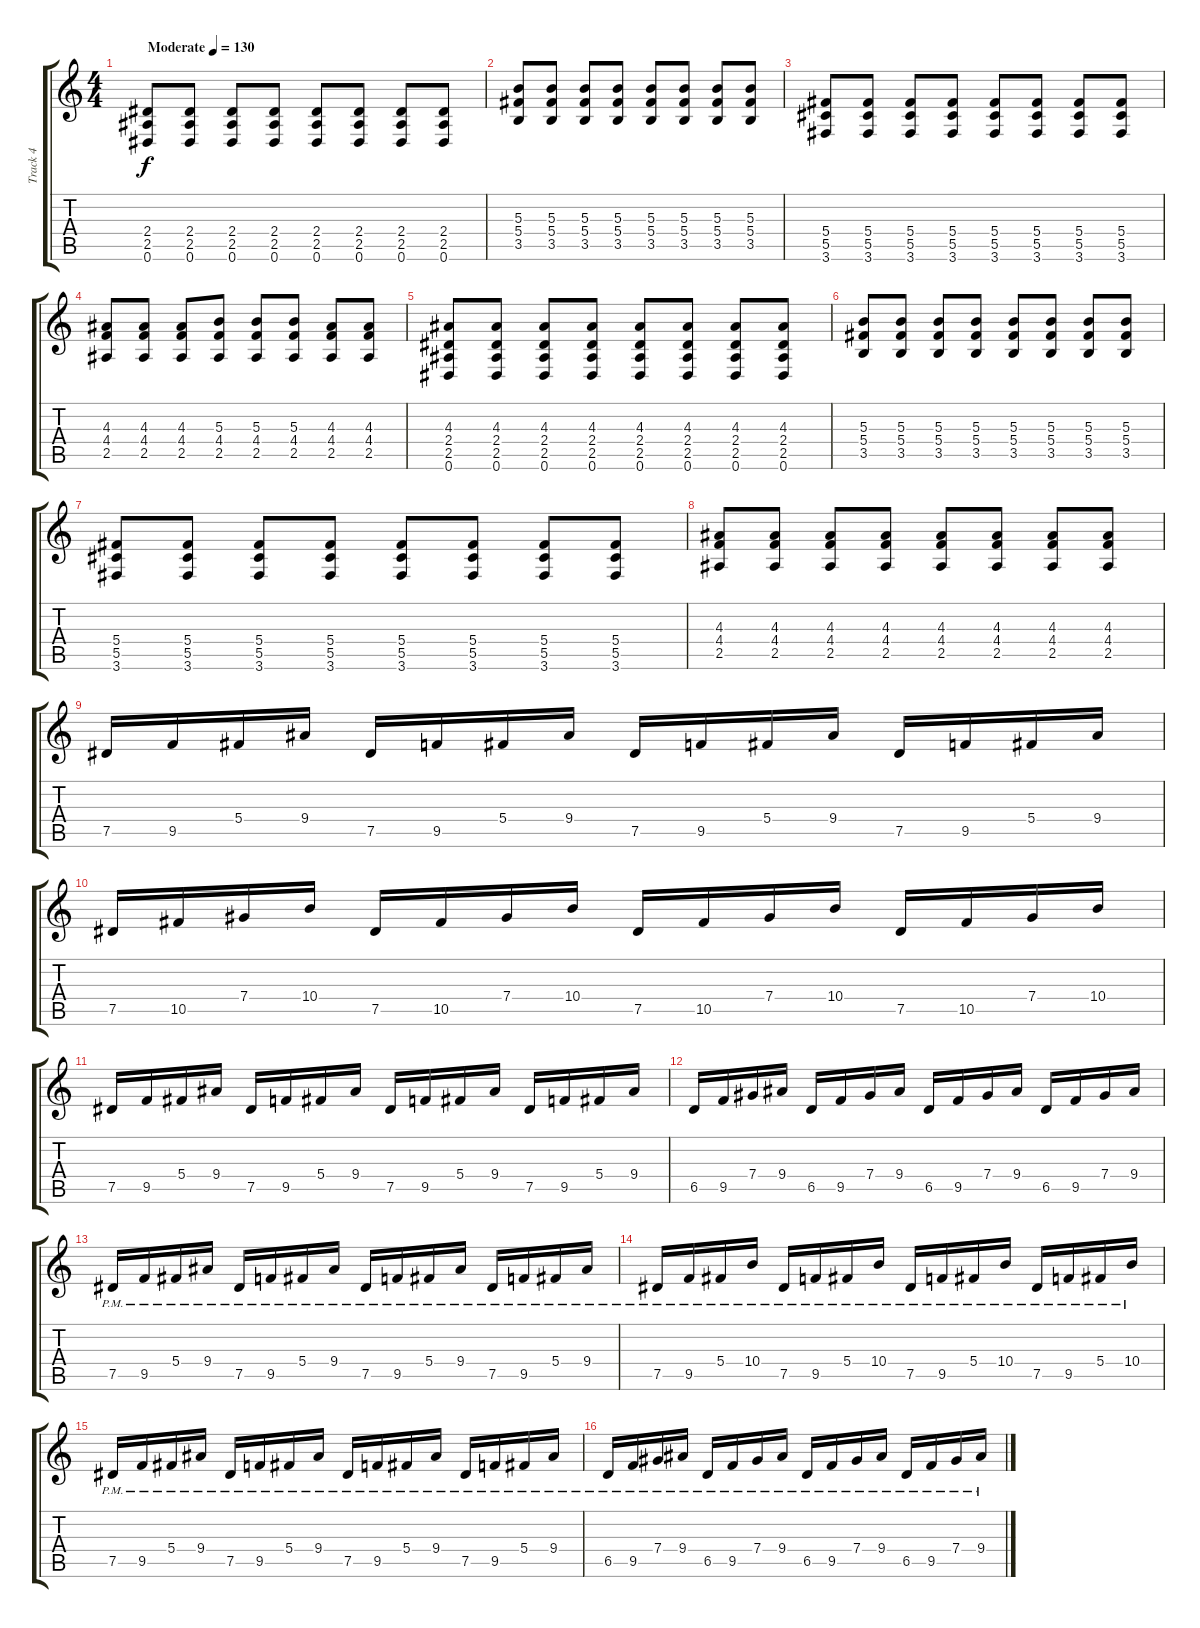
\track ("Track 4" "Track 4") {instrument distortionguitar}
\staff {score tabs}
\tuning (Eb4 Bb3 Gb3 Db3 Ab2 Eb2) {hide}
\ts (4 4)
\tempo (130 "Moderate")
\clef g2
\ks c
(2.4 2.5 0.6).8{dy f instrument distortionguitar} (2.4 2.5 0.6).8 (2.4 2.5 0.6).8 (2.4 2.5 0.6).8 (2.4 2.5 0.6).8 (2.4 2.5 0.6).8 (2.4 2.5 0.6).8 (2.4 2.5 0.6).8 |
(5.3 5.4 3.5).8 (5.3 5.4 3.5).8 (5.3 5.4 3.5).8 (5.3 5.4 3.5).8 (5.3 5.4 3.5).8 (5.3 5.4 3.5).8 (5.3 5.4 3.5).8 (5.3 5.4 3.5).8 |
(5.4 5.5 3.6).8 (5.4 5.5 3.6).8 (5.4 5.5 3.6).8 (5.4 5.5 3.6).8 (5.4 5.5 3.6).8 (5.4 5.5 3.6).8 (5.4 5.5 3.6).8 (5.4 5.5 3.6).8 |
(4.3 4.4 2.5).8 (4.3 4.4 2.5).8 (4.3 4.4 2.5).8 (5.3 4.4 2.5).8 (5.3 4.4 2.5).8 (5.3 4.4 2.5).8 (4.3 4.4 2.5).8 (4.3 4.4 2.5).8 |
(4.3 2.4 2.5 0.6).8 (4.3 2.4 2.5 0.6).8 (4.3 2.4 2.5 0.6).8 (4.3 2.4 2.5 0.6).8 (4.3 2.4 2.5 0.6).8 (4.3 2.4 2.5 0.6).8 (4.3 2.4 2.5 0.6).8 (4.3 2.4 2.5 0.6).8 |
(5.3 5.4 3.5).8 (5.3 5.4 3.5).8 (5.3 5.4 3.5).8 (5.3 5.4 3.5).8 (5.3 5.4 3.5).8 (5.3 5.4 3.5).8 (5.3 5.4 3.5).8 (5.3 5.4 3.5).8 |
(5.4 5.5 3.6).8 (5.4 5.5 3.6).8 (5.4 5.5 3.6).8 (5.4 5.5 3.6).8 (5.4 5.5 3.6).8 (5.4 5.5 3.6).8 (5.4 5.5 3.6).8 (5.4 5.5 3.6).8 |
(4.3 4.4 2.5).8 (4.3 4.4 2.5).8 (4.3 4.4 2.5).8 (4.3 4.4 2.5).8 (4.3 4.4 2.5).8 (4.3 4.4 2.5).8 (4.3 4.4 2.5).8 (4.3 4.4 2.5).8 |
7.5.16 9.5.16 5.4.16 9.4.16 7.5.16 9.5.16 5.4.16 9.4.16 7.5.16 9.5.16 5.4.16 9.4.16 7.5.16 9.5.16 5.4.16 9.4.16 |
7.5.16 10.5.16 7.4.16 10.4.16 7.5.16 10.5.16 7.4.16 10.4.16 7.5.16 10.5.16 7.4.16 10.4.16 7.5.16 10.5.16 7.4.16 10.4.16 |
7.5.16 9.5.16 5.4.16 9.4.16 7.5.16 9.5.16 5.4.16 9.4.16 7.5.16 9.5.16 5.4.16 9.4.16 7.5.16 9.5.16 5.4.16 9.4.16 |
6.5.16 9.5.16 7.4.16 9.4.16 6.5.16 9.5.16 7.4.16 9.4.16 6.5.16 9.5.16 7.4.16 9.4.16 6.5.16 9.5.16 7.4.16 9.4.16 |
7.5{pm}.16 9.5{pm}.16 5.4{pm}.16 9.4{pm}.16 7.5{pm}.16 9.5{pm}.16 5.4{pm}.16 9.4{pm}.16 7.5{pm}.16 9.5{pm}.16 5.4{pm}.16 9.4{pm}.16 7.5{pm}.16 9.5{pm}.16 5.4{pm}.16 9.4{pm}.16 |
7.5{pm}.16 9.5{pm}.16 5.4{pm}.16 10.4{pm}.16 7.5{pm}.16 9.5{pm}.16 5.4{pm}.16 10.4{pm}.16 7.5{pm}.16 9.5{pm}.16 5.4{pm}.16 10.4{pm}.16 7.5{pm}.16 9.5{pm}.16 5.4{pm}.16 10.4{pm}.16 |
7.5{pm}.16 9.5{pm}.16 5.4{pm}.16 9.4{pm}.16 7.5{pm}.16 9.5{pm}.16 5.4{pm}.16 9.4{pm}.16 7.5{pm}.16 9.5{pm}.16 5.4{pm}.16 9.4{pm}.16 7.5{pm}.16 9.5{pm}.16 5.4{pm}.16 9.4{pm}.16 |
6.5{pm}.16 9.5{pm}.16 7.4{pm}.16 9.4{pm}.16 6.5{pm}.16 9.5{pm}.16 7.4{pm}.16 9.4{pm}.16 6.5{pm}.16 9.5{pm}.16 7.4{pm}.16 9.4{pm}.16 6.5{pm}.16 9.5{pm}.16 7.4{pm}.16 9.4{pm}.16
